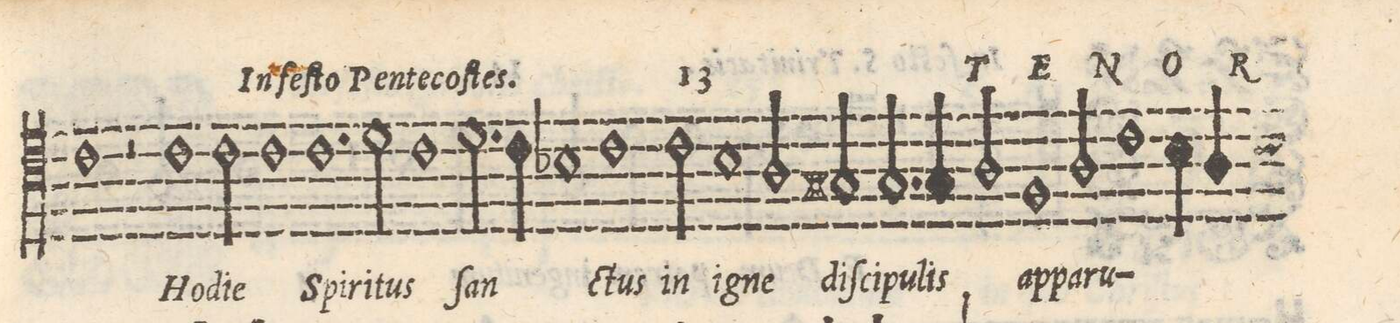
**kern	**text
*I"TENOR	*
*clefC4	*
*k[]	*
*met(C|)	*
*M2/1	*
1c	-ia
*	*Xij
2r	.
1c\	Ho-
=15-	=15-
2c\	-di-
1c	-e
=16-	=16-
1.c	Spi-
2d\	-ri-
=17-	=17-
1c	-tus
2.d\	ſan-
4c\	.
=18-	=18-
1B-X	.
1c	-ctus
=19-	=19-
2c\	in
1Bny	i-
2A/	-gne
=20-	=20-
2G#X/	di-
2.G#/	-ſci-
4G#/	-pu-
2A/	-lis
=21-	=21-
1F	ap-
2A/	-pa-
1c\	-ru-
=22-	=22-
4B\	.
4A/	.
*custos:B	*
*-	*-
